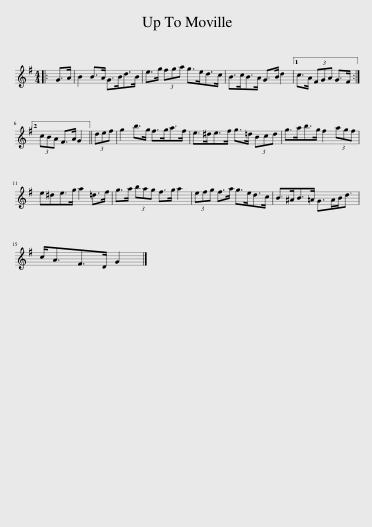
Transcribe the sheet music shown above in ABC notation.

X:1
L:1/8
M:4/4
I:linebreak $
K:G
V:1 treble
V:1
|: G>A | B2 B>A G>Bd>B | e>g (3fga g>ed>c | B>cB>A G>B d2 |1 c>A (3FGA G>F :|2$ %5
 (3cBA F>A G2 || (3def | g2 b>g f>ga>f | e>^de>f g>=d (3Bcd | g>ab>g f2 (3agf |$ %10
 e^de>g a2 =d>f | g>a (3bag f>g a2 | (3efg f>a g>ed>c | B>^AB>=A G>AB<d |$ c<AF>D G2 |] %15
